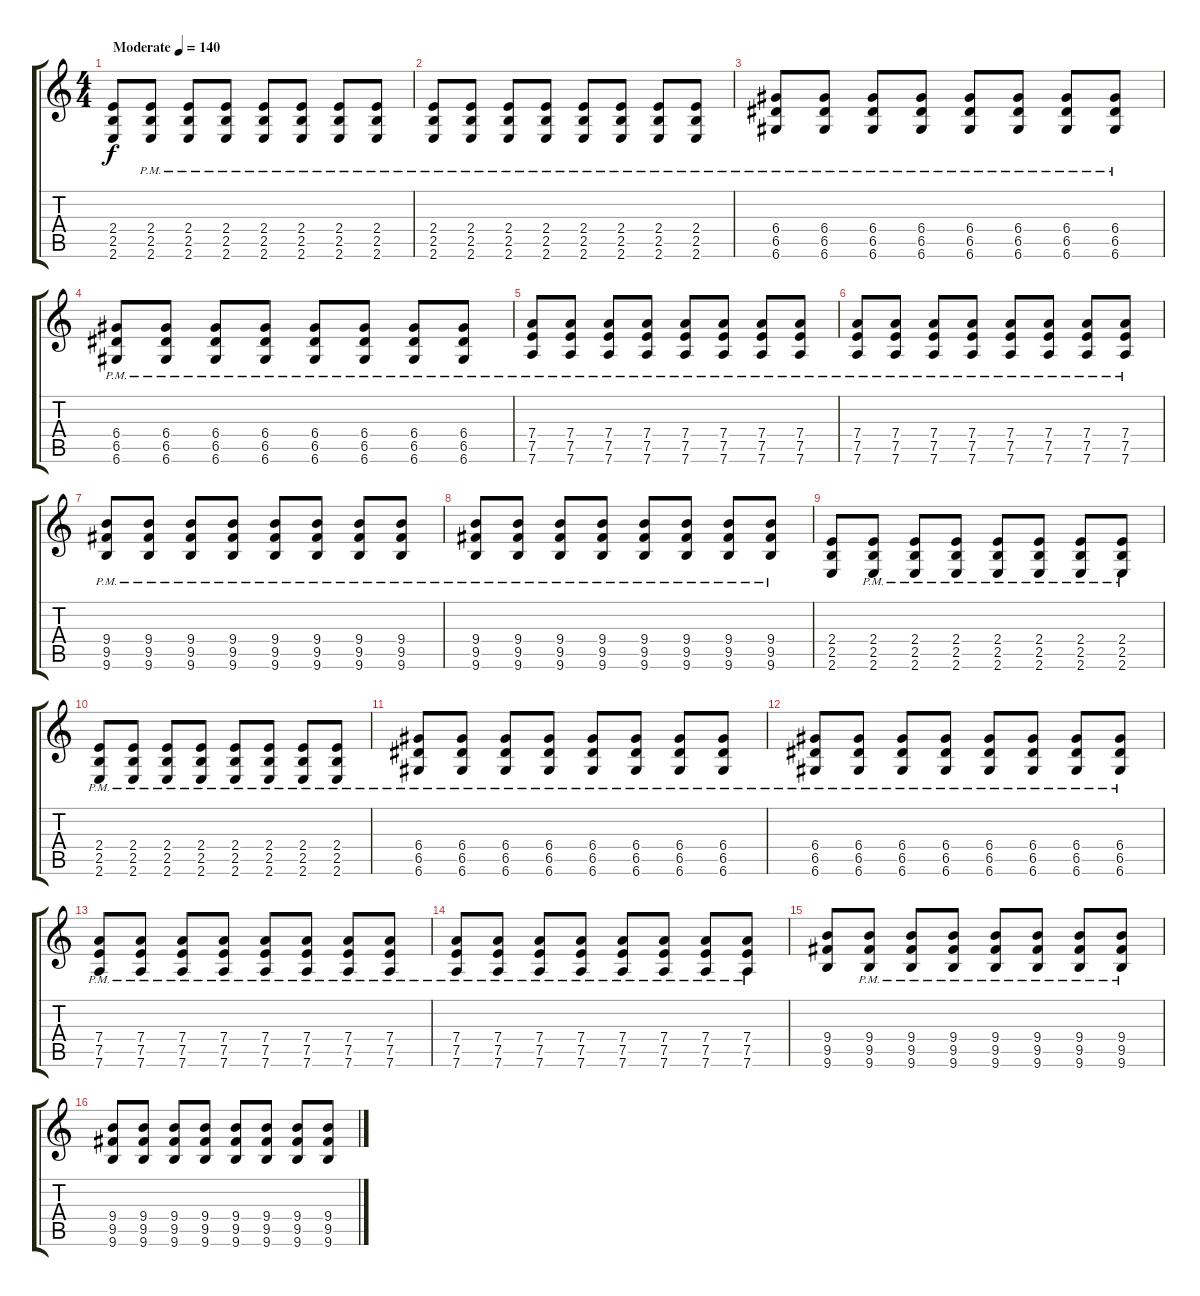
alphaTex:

\track "" {instrument overdrivenguitar}
\staff {score tabs}
\tuning (E4 B3 G3 D3 A2 D2) {hide}
\ts (4 4)
\tempo (140 "Moderate")
\clef g2
\ks c
(2.4 2.5 2.6).8{dy f instrument overdrivenguitar} (2.4{pm} 2.5{pm} 2.6{pm}).8 (2.4{pm} 2.5{pm} 2.6{pm}).8 (2.4{pm} 2.5{pm} 2.6{pm}).8 (2.4{pm} 2.5{pm} 2.6{pm}).8 (2.4{pm} 2.5{pm} 2.6{pm}).8 (2.4{pm} 2.5{pm} 2.6{pm}).8 (2.4{pm} 2.5{pm} 2.6{pm}).8 |
(2.4{pm} 2.5{pm} 2.6{pm}).8 (2.4{pm} 2.5{pm} 2.6{pm}).8 (2.4{pm} 2.5{pm} 2.6{pm}).8 (2.4{pm} 2.5{pm} 2.6{pm}).8 (2.4{pm} 2.5{pm} 2.6{pm}).8 (2.4{pm} 2.5{pm} 2.6{pm}).8 (2.4{pm} 2.5{pm} 2.6{pm}).8 (2.4{pm} 2.5{pm} 2.6{pm}).8 |
(6.4{pm} 6.5{pm} 6.6{pm}).8 (6.4{pm} 6.5{pm} 6.6{pm}).8 (6.4{pm} 6.5{pm} 6.6{pm}).8 (6.4{pm} 6.5{pm} 6.6{pm}).8 (6.4{pm} 6.5{pm} 6.6{pm}).8 (6.4{pm} 6.5{pm} 6.6{pm}).8 (6.4{pm} 6.5{pm} 6.6{pm}).8 (6.4{pm} 6.5{pm} 6.6{pm}).8 |
(6.4{pm} 6.5{pm} 6.6{pm}).8 (6.4{pm} 6.5{pm} 6.6{pm}).8 (6.4{pm} 6.5{pm} 6.6{pm}).8 (6.4{pm} 6.5{pm} 6.6{pm}).8 (6.4{pm} 6.5{pm} 6.6{pm}).8 (6.4{pm} 6.5{pm} 6.6{pm}).8 (6.4{pm} 6.5{pm} 6.6{pm}).8 (6.4{pm} 6.5{pm} 6.6{pm}).8 |
(7.4{pm} 7.5{pm} 7.6{pm}).8 (7.4{pm} 7.5{pm} 7.6{pm}).8 (7.4{pm} 7.5{pm} 7.6{pm}).8 (7.4{pm} 7.5{pm} 7.6{pm}).8 (7.4{pm} 7.5{pm} 7.6{pm}).8 (7.4{pm} 7.5{pm} 7.6{pm}).8 (7.4{pm} 7.5{pm} 7.6{pm}).8 (7.4{pm} 7.5{pm} 7.6{pm}).8 |
(7.4{pm} 7.5{pm} 7.6{pm}).8 (7.4{pm} 7.5{pm} 7.6{pm}).8 (7.4{pm} 7.5{pm} 7.6{pm}).8 (7.4{pm} 7.5{pm} 7.6{pm}).8 (7.4{pm} 7.5{pm} 7.6{pm}).8 (7.4{pm} 7.5{pm} 7.6{pm}).8 (7.4{pm} 7.5{pm} 7.6{pm}).8 (7.4{pm} 7.5{pm} 7.6{pm}).8 |
(9.4{pm} 9.5{pm} 9.6{pm}).8 (9.4{pm} 9.5{pm} 9.6{pm}).8 (9.4{pm} 9.5{pm} 9.6{pm}).8 (9.4{pm} 9.5{pm} 9.6{pm}).8 (9.4{pm} 9.5{pm} 9.6{pm}).8 (9.4{pm} 9.5{pm} 9.6{pm}).8 (9.4{pm} 9.5{pm} 9.6{pm}).8 (9.4{pm} 9.5{pm} 9.6{pm}).8 |
(9.4{pm} 9.5{pm} 9.6{pm}).8 (9.4{pm} 9.5{pm} 9.6{pm}).8 (9.4{pm} 9.5{pm} 9.6{pm}).8 (9.4{pm} 9.5{pm} 9.6{pm}).8 (9.4{pm} 9.5{pm} 9.6{pm}).8 (9.4{pm} 9.5{pm} 9.6{pm}).8 (9.4{pm} 9.5{pm} 9.6{pm}).8 (9.4{pm} 9.5{pm} 9.6{pm}).8 |
(2.4 2.5 2.6).8 (2.4{pm} 2.5{pm} 2.6{pm}).8 (2.4{pm} 2.5{pm} 2.6{pm}).8 (2.4{pm} 2.5{pm} 2.6{pm}).8 (2.4{pm} 2.5{pm} 2.6{pm}).8 (2.4{pm} 2.5{pm} 2.6{pm}).8 (2.4{pm} 2.5{pm} 2.6{pm}).8 (2.4{pm} 2.5{pm} 2.6{pm}).8 |
(2.4{pm} 2.5{pm} 2.6{pm}).8 (2.4{pm} 2.5{pm} 2.6{pm}).8 (2.4{pm} 2.5{pm} 2.6{pm}).8 (2.4{pm} 2.5{pm} 2.6{pm}).8 (2.4{pm} 2.5{pm} 2.6{pm}).8 (2.4{pm} 2.5{pm} 2.6{pm}).8 (2.4{pm} 2.5{pm} 2.6{pm}).8 (2.4{pm} 2.5{pm} 2.6{pm}).8 |
(6.4{pm} 6.5{pm} 6.6{pm}).8 (6.4{pm} 6.5{pm} 6.6{pm}).8 (6.4{pm} 6.5{pm} 6.6{pm}).8 (6.4{pm} 6.5{pm} 6.6{pm}).8 (6.4{pm} 6.5{pm} 6.6{pm}).8 (6.4{pm} 6.5{pm} 6.6{pm}).8 (6.4{pm} 6.5{pm} 6.6{pm}).8 (6.4{pm} 6.5{pm} 6.6{pm}).8 |
(6.4{pm} 6.5{pm} 6.6{pm}).8 (6.4{pm} 6.5{pm} 6.6{pm}).8 (6.4{pm} 6.5{pm} 6.6{pm}).8 (6.4{pm} 6.5{pm} 6.6{pm}).8 (6.4{pm} 6.5{pm} 6.6{pm}).8 (6.4{pm} 6.5{pm} 6.6{pm}).8 (6.4{pm} 6.5{pm} 6.6{pm}).8 (6.4{pm} 6.5{pm} 6.6{pm}).8 |
(7.4{pm} 7.5{pm} 7.6{pm}).8 (7.4{pm} 7.5{pm} 7.6{pm}).8 (7.4{pm} 7.5{pm} 7.6{pm}).8 (7.4{pm} 7.5{pm} 7.6{pm}).8 (7.4{pm} 7.5{pm} 7.6{pm}).8 (7.4{pm} 7.5{pm} 7.6{pm}).8 (7.4{pm} 7.5{pm} 7.6{pm}).8 (7.4{pm} 7.5{pm} 7.6{pm}).8 |
(7.4{pm} 7.5{pm} 7.6{pm}).8 (7.4{pm} 7.5{pm} 7.6{pm}).8 (7.4{pm} 7.5{pm} 7.6{pm}).8 (7.4{pm} 7.5{pm} 7.6{pm}).8 (7.4{pm} 7.5{pm} 7.6{pm}).8 (7.4{pm} 7.5{pm} 7.6{pm}).8 (7.4{pm} 7.5{pm} 7.6{pm}).8 (7.4{pm} 7.5{pm} 7.6{pm}).8 |
(9.4 9.5 9.6).8 (9.4{pm} 9.5{pm} 9.6{pm}).8 (9.4{pm} 9.5{pm} 9.6{pm}).8 (9.4{pm} 9.5{pm} 9.6{pm}).8 (9.4{pm} 9.5{pm} 9.6{pm}).8 (9.4{pm} 9.5{pm} 9.6{pm}).8 (9.4{pm} 9.5{pm} 9.6{pm}).8 (9.4{pm} 9.5{pm} 9.6{pm}).8 |
(9.4 9.5 9.6).8 (9.4 9.5 9.6).8 (9.4 9.5 9.6).8 (9.4 9.5 9.6).8 (9.4 9.5 9.6).8 (9.4 9.5 9.6).8 (9.4 9.5 9.6).8 (9.4 9.5 9.6).8
